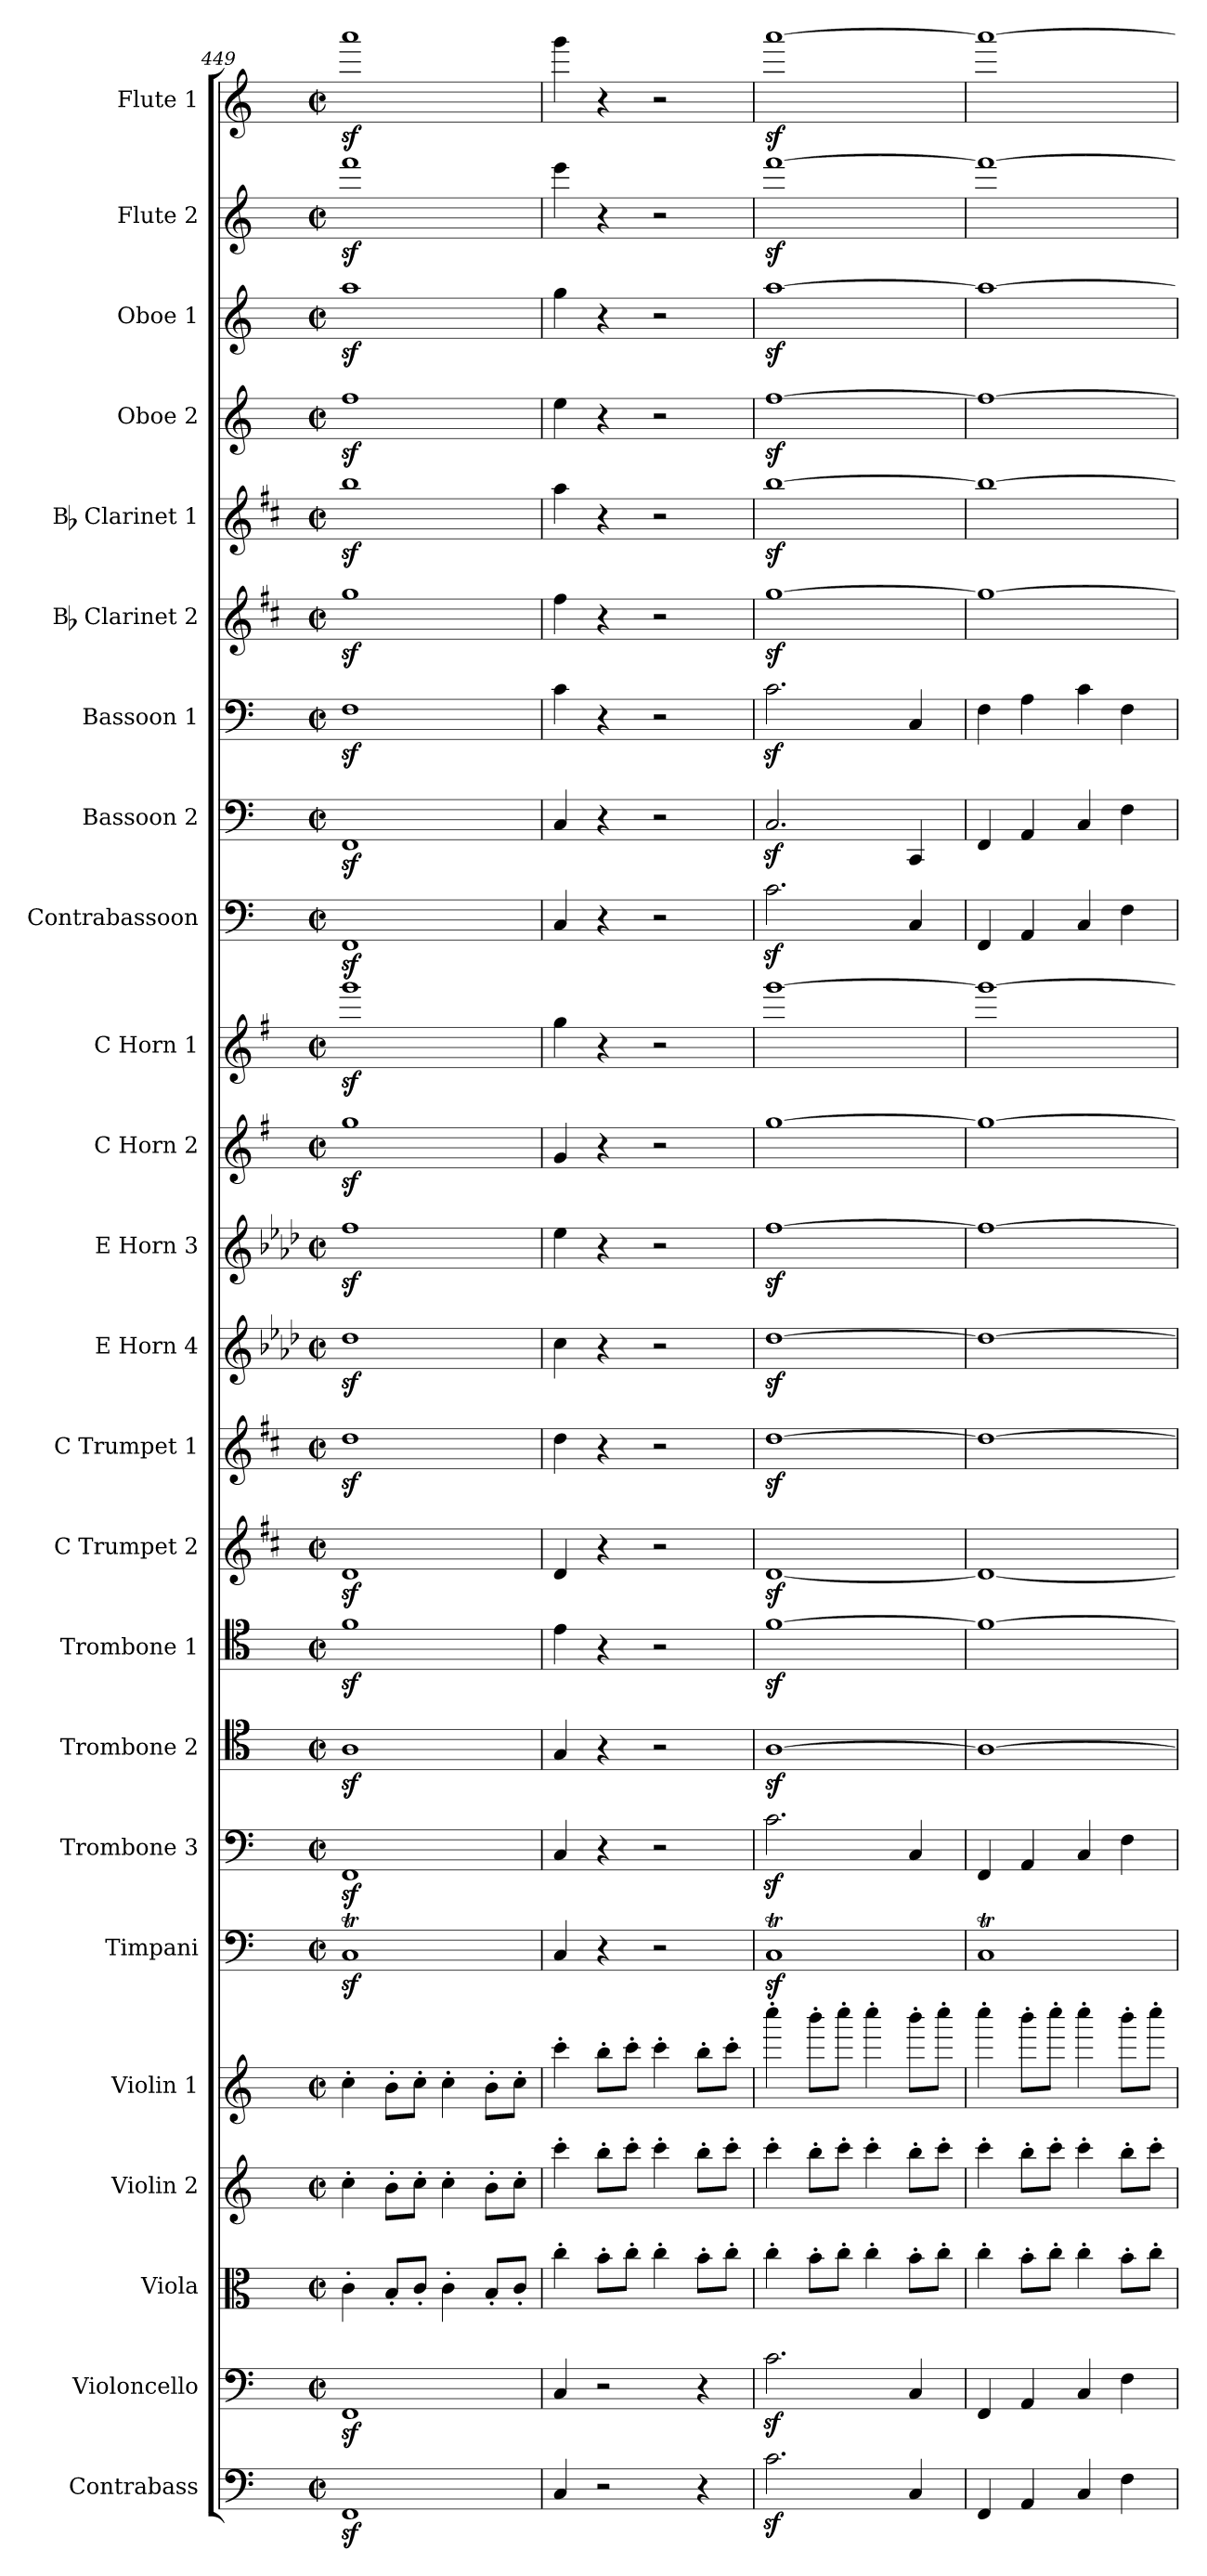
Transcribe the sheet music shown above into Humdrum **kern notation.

**kern	**kern	**kern	**kern	**kern	**kern	**kern	**kern	**kern	**kern	**kern	**kern	**kern	**kern	**kern	**kern	**kern	**kern	**kern	**kern	**kern	**kern	**kern	**kern
*part24	*part23	*part22	*part21	*part20	*part19	*part18	*part17	*part16	*part15	*part14	*part13	*part12	*part11	*part10	*part9	*part8	*part7	*part6	*part5	*part4	*part3	*part2	*part1
*staff24	*staff23	*staff22	*staff21	*staff20	*staff19	*staff18	*staff17	*staff16	*staff15	*staff14	*staff13	*staff12	*staff11	*staff10	*staff9	*staff8	*staff7	*staff6	*staff5	*staff4	*staff3	*staff2	*staff1
*I"Contrabass	*I"Violoncello	*I"Viola	*I"Violin 2	*I"Violin 1	*I"Timpani	*I"Trombone 3	*I"Trombone 2	*I"Trombone 1	*I"C Trumpet 2	*I"C Trumpet 1	*I"E Horn 4	*I"E Horn 3	*I"C Horn 2	*I"C Horn 1	*I"Contrabassoon	*I"Bassoon 2	*I"Bassoon 1	*I"Bb Clarinet 2	*I"Bb Clarinet 1	*I"Oboe 2	*I"Oboe 1	*I"Flute 2	*I"Flute 1
*I'Cb	*I'Vc	*I'Vla	*I'Vln 2	*I'Vln 1	*I'Timp	*I'Trb 3	*I'Trb 2	*I'Trb 1	*I'Tpt 2	*I'Tpt 1	*I'Hn 4	*I'Hn 3	*I'Hn 2	*I'Hn 1	*I'C Bsn	*I'Bsn 2	*I'Bsn 1	*I'Cl 2	*I'Cl 1	*I'Ob 2	*I'Ob 1	*I'Fl 2	*I'Fl 1
*clefF4	*clefF4	*clefC3	*clefG2	*clefG2	*clefF4	*clefF4	*clefC4	*clefC4	*clefG2	*clefG2	*clefG2	*clefG2	*clefG2	*clefG2	*clefF4	*clefF4	*clefF4	*clefG2	*clefG2	*clefG2	*clefG2	*clefG2	*clefG2
*ITrd7c12	*	*	*	*	*	*	*	*	*ITrd1c2	*ITrd1c2	*ITrd5c8	*ITrd5c8	*ITrd4c7	*ITrd4c7	*ITrd7c12	*	*	*ITrd1c2	*ITrd1c2	*	*	*	*
*k[]	*k[]	*k[]	*k[]	*k[]	*k[]	*k[]	*k[]	*k[]	*k[]	*k[]	*k[]	*k[]	*k[]	*k[]	*k[]	*k[]	*k[]	*k[]	*k[]	*k[]	*k[]	*k[]	*k[]
*M2/2	*M2/2	*M2/2	*M2/2	*M2/2	*M2/2	*M2/2	*M2/2	*M2/2	*M2/2	*M2/2	*M2/2	*M2/2	*M2/2	*M2/2	*M2/2	*M2/2	*M2/2	*M2/2	*M2/2	*M2/2	*M2/2	*M2/2	*M2/2
*met(c|)	*met(c|)	*met(c|)	*met(c|)	*met(c|)	*met(c|)	*met(c|)	*met(c|)	*met(c|)	*met(c|)	*met(c|)	*met(c|)	*met(c|)	*met(c|)	*met(c|)	*met(c|)	*met(c|)	*met(c|)	*met(c|)	*met(c|)	*met(c|)	*met(c|)	*met(c|)	*met(c|)
=449	=449	=449	=449	=449	=449	=449	=449	=449	=449	=449	=449	=449	=449	=449	=449	=449	=449	=449	=449	=449	=449	=449	=449
1FFFz<	1FFz<	4c'\	4cc'\	4cc'\	1Cz<T	1FFz<	1Az<	1fz<	1cz<	1ccz<	1fz<	1az<	1ccz<	1cccz<	1FFFz<	1FFz<	1Fz<	1ffz<	1aaz<	1ffz<	1aaz<	1fffz<	1aaaz<
.	.	8B'/L	8b'\L	8b'\L	.	.	.	.	.	.	.	.	.	.	.	.	.	.	.	.	.	.	.
.	.	8c'/J	8cc'\J	8cc'\J	.	.	.	.	.	.	.	.	.	.	.	.	.	.	.	.	.	.	.
.	.	4c'\	4cc'\	4cc'\	.	.	.	.	.	.	.	.	.	.	.	.	.	.	.	.	.	.	.
.	.	8B'/L	8b'\L	8b'\L	.	.	.	.	.	.	.	.	.	.	.	.	.	.	.	.	.	.	.
.	.	8c'/J	8cc'\J	8cc'\J	.	.	.	.	.	.	.	.	.	.	.	.	.	.	.	.	.	.	.
=450	=450	=450	=450	=450	=450	=450	=450	=450	=450	=450	=450	=450	=450	=450	=450	=450	=450	=450	=450	=450	=450	=450	=450
4CC/	4C/	4cc'\	4ccc'\	4ccc'\	4C/	4C/	4G/	4e\	4c/	4cc\	4e\	4g\	4c/	4cc\	4CC/	4C/	4c\	4ee\	4gg\	4ee\	4gg\	4eee\	4ggg\
2r	2r	8b'\L	8bb'\L	8bb'\L	4r	4r	4r	4r	4r	4r	4r	4r	4r	4r	4r	4r	4r	4r	4r	4r	4r	4r	4r
.	.	8cc'\J	8ccc'\J	8ccc'\J	.	.	.	.	.	.	.	.	.	.	.	.	.	.	.	.	.	.	.
.	.	4cc'\	4ccc'\	4ccc'\	2r	2r	2r	2r	2r	2r	2r	2r	2r	2r	2r	2r	2r	2r	2r	2r	2r	2r	2r
4r	4r	8b'\L	8bb'\L	8bb'\L	.	.	.	.	.	.	.	.	.	.	.	.	.	.	.	.	.	.	.
.	.	8cc'\J	8ccc'\J	8ccc'\J	.	.	.	.	.	.	.	.	.	.	.	.	.	.	.	.	.	.	.
=451	=451	=451	=451	=451	=451	=451	=451	=451	=451	=451	=451	=451	=451	=451	=451	=451	=451	=451	=451	=451	=451	=451	=451
2.Cz<\	2.cz<\	4cc'\	4ccc'\	4cccc'\	1Cz<T	2.cz<\	[1Az<	[1fz<	[1cz<	[1ccz<	[1fz<	[1az<	[1cc	[1ccc	2.Cz<\	2.Cz</	2.cz<\	[1ffz<	[1aaz<	[1ffz<	[1aaz<	[1fffz<	[1aaaz<
.	.	8b'\L	8bb'\L	8bbb'\L	.	.	.	.	.	.	.	.	.	.	.	.	.	.	.	.	.	.	.
.	.	8cc'\J	8ccc'\J	8cccc'\J	.	.	.	.	.	.	.	.	.	.	.	.	.	.	.	.	.	.	.
.	.	4cc'\	4ccc'\	4cccc'\	.	.	.	.	.	.	.	.	.	.	.	.	.	.	.	.	.	.	.
4CC/	4C/	8b'\L	8bb'\L	8bbb'\L	.	4C/	.	.	.	.	.	.	.	.	4CC/	4CC/	4C/	.	.	.	.	.	.
.	.	8cc'\J	8ccc'\J	8cccc'\J	.	.	.	.	.	.	.	.	.	.	.	.	.	.	.	.	.	.	.
=452	=452	=452	=452	=452	=452	=452	=452	=452	=452	=452	=452	=452	=452	=452	=452	=452	=452	=452	=452	=452	=452	=452	=452
4FFF/	4FF/	4cc'\	4ccc'\	4cccc'\	1CT	4FF/	1A_	1f_	1c_	1cc_	1f_	1a_	1cc_	1ccc_	4FFF/	4FF/	4F\	1ff_	1aa_	1ff_	1aa_	1fff_	1aaa_
4AAA/	4AA/	8b'\L	8bb'\L	8bbb'\L	.	4AA/	.	.	.	.	.	.	.	.	4AAA/	4AA/	4A\	.	.	.	.	.	.
.	.	8cc'\J	8ccc'\J	8cccc'\J	.	.	.	.	.	.	.	.	.	.	.	.	.	.	.	.	.	.	.
4CC/	4C/	4cc'\	4ccc'\	4cccc'\	.	4C/	.	.	.	.	.	.	.	.	4CC/	4C/	4c\	.	.	.	.	.	.
4FF\	4F\	8b'\L	8bb'\L	8bbb'\L	.	4F\	.	.	.	.	.	.	.	.	4FF\	4F\	4F\	.	.	.	.	.	.
.	.	8cc'\J	8ccc'\J	8cccc'\J	.	.	.	.	.	.	.	.	.	.	.	.	.	.	.	.	.	.	.
=	=	=	=	=	=	=	=	=	=	=	=	=	=	=	=	=	=	=	=	=	=	=	=
*-	*-	*-	*-	*-	*-	*-	*-	*-	*-	*-	*-	*-	*-	*-	*-	*-	*-	*-	*-	*-	*-	*-	*-
